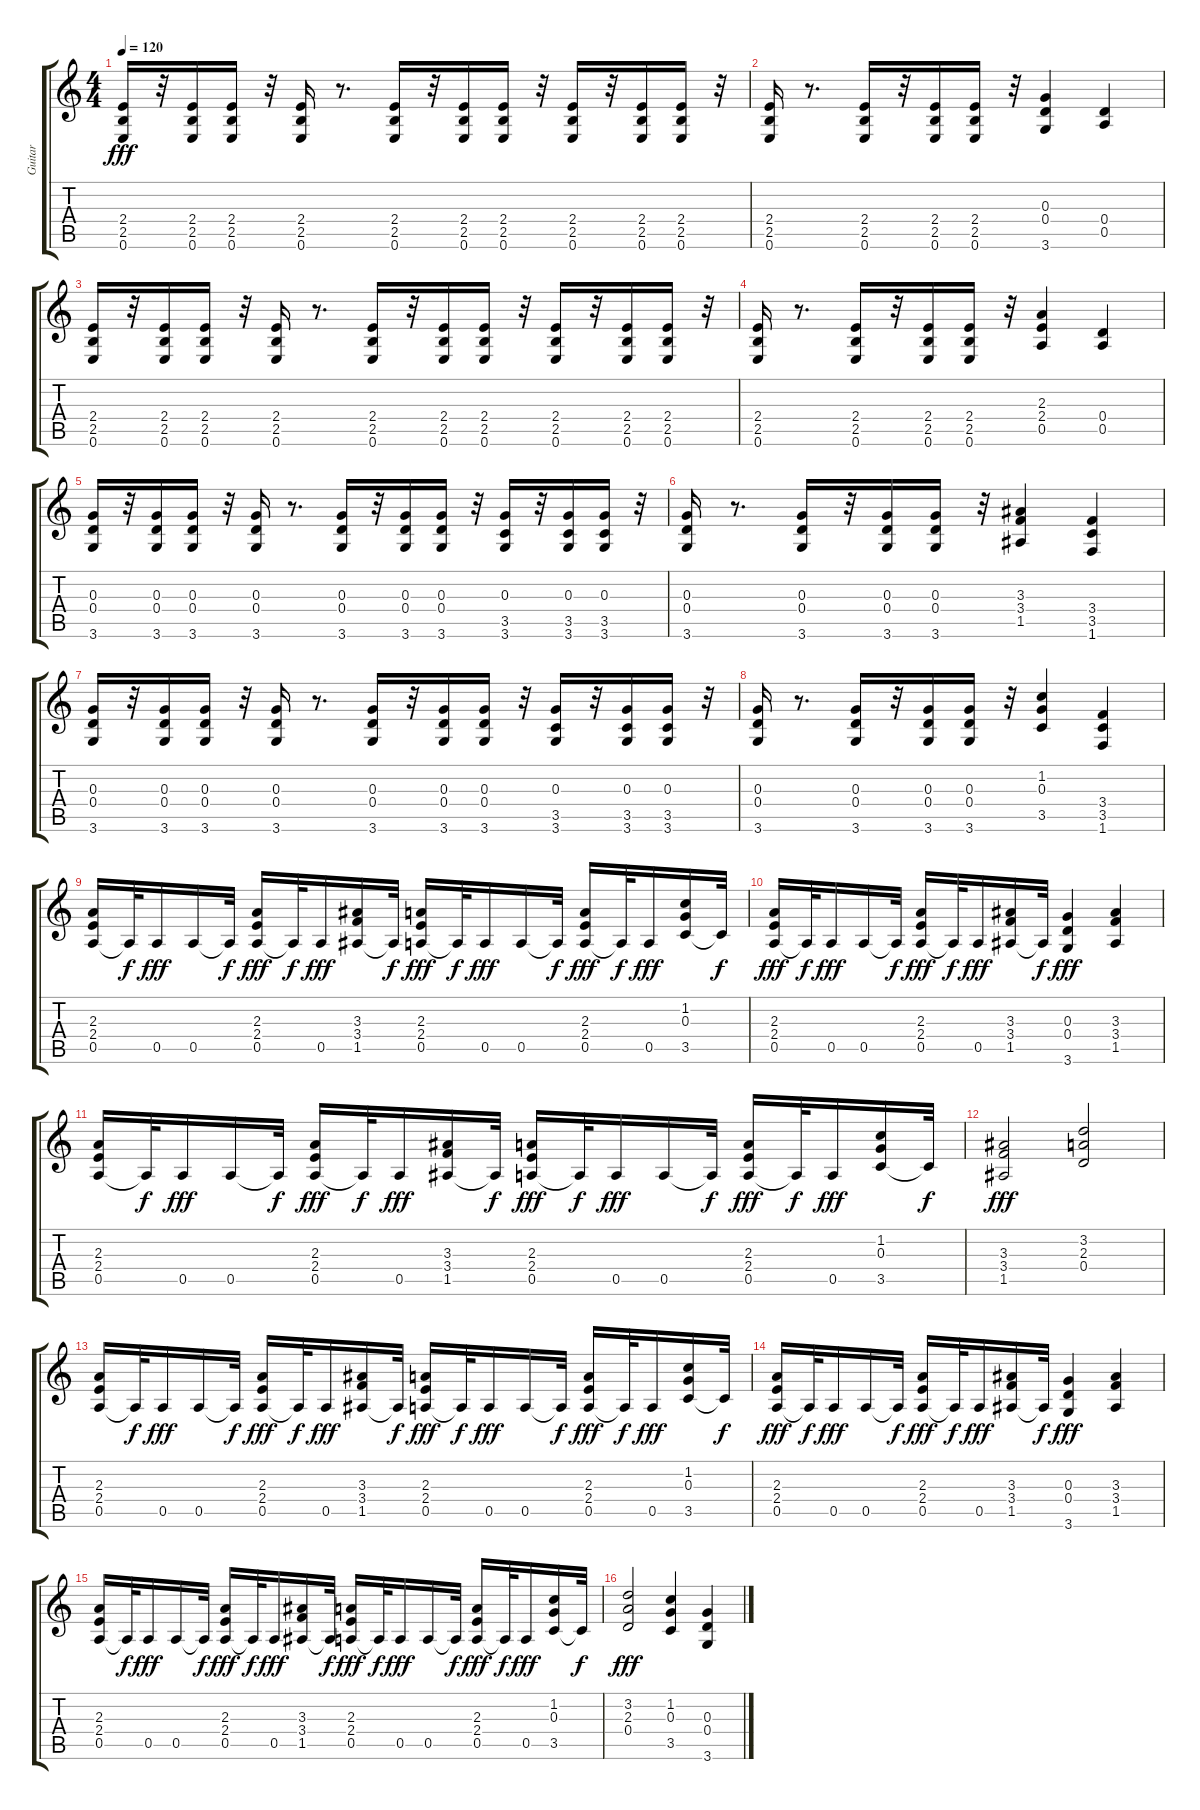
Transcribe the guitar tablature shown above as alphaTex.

\track ("Guitar" "Guitar") {instrument distortionguitar}
\staff {score tabs}
\tuning (E4 B3 G3 D3 A2 E2) {hide}
\ts (4 4)
\tempo 120
\clef g2
\ks c
(2.4 2.5 0.6).16{dy fff} r.32 (2.4 2.5 0.6).16 (2.4 2.5 0.6).16 r.32 (2.4 2.5 0.6).16 r.8{d} (2.4 2.5 0.6).16 r.32 (2.4 2.5 0.6).16 (2.4 2.5 0.6).16 r.32 (2.4 2.5 0.6).16 r.32 (2.4 2.5 0.6).16 (2.4 2.5 0.6).16 r.32 |
(2.4 2.5 0.6).16 r.8{d} (2.4 2.5 0.6).16 r.32 (2.4 2.5 0.6).16 (2.4 2.5 0.6).16 r.32 (0.3 0.4 3.6).4 (0.4 0.5).4 |
(2.4 2.5 0.6).16 r.32 (2.4 2.5 0.6).16 (2.4 2.5 0.6).16 r.32 (2.4 2.5 0.6).16 r.8{d} (2.4 2.5 0.6).16 r.32 (2.4 2.5 0.6).16 (2.4 2.5 0.6).16 r.32 (2.4 2.5 0.6).16 r.32 (2.4 2.5 0.6).16 (2.4 2.5 0.6).16 r.32 |
(2.4 2.5 0.6).16 r.8{d} (2.4 2.5 0.6).16 r.32 (2.4 2.5 0.6).16 (2.4 2.5 0.6).16 r.32 (2.3 2.4 0.5).4 (0.4 0.5).4 |
(0.3 0.4 3.6).16 r.32 (0.3 0.4 3.6).16 (0.3 0.4 3.6).16 r.32 (0.3 0.4 3.6).16 r.8{d} (0.3 0.4 3.6).16 r.32 (0.3 0.4 3.6).16 (0.3 0.4 3.6).16 r.32 (0.3 3.5 3.6).16 r.32 (0.3 3.5 3.6).16 (0.3 3.5 3.6).16 r.32 |
(0.3 0.4 3.6).16 r.8{d} (0.3 0.4 3.6).16 r.32 (0.3 0.4 3.6).16 (0.3 0.4 3.6).16 r.32 (3.3 3.4 1.5).4 (3.4 3.5 1.6).4 |
(0.3 0.4 3.6).16 r.32 (0.3 0.4 3.6).16 (0.3 0.4 3.6).16 r.32 (0.3 0.4 3.6).16 r.8{d} (0.3 0.4 3.6).16 r.32 (0.3 0.4 3.6).16 (0.3 0.4 3.6).16 r.32 (0.3 3.5 3.6).16 r.32 (0.3 3.5 3.6).16 (0.3 3.5 3.6).16 r.32 |
(0.3 0.4 3.6).16 r.8{d} (0.3 0.4 3.6).16 r.32 (0.3 0.4 3.6).16 (0.3 0.4 3.6).16 r.32 (1.2 0.3 3.5).4 (3.4 3.5 1.6).4 |
(2.3 2.4 0.5).16 0.5{t}.32{dy f} 0.5.16{dy fff} 0.5.16 0.5{t}.32{dy f} (2.3 2.4 0.5).16{dy fff} 0.5{t}.32{dy f} 0.5.16{dy fff} (3.3 3.4 1.5).16 1.5{t}.32{dy f} (2.3 2.4 0.5).16{dy fff} 0.5{t}.32{dy f} 0.5.16{dy fff} 0.5.16 0.5{t}.32{dy f} (2.3 2.4 0.5).16{dy fff} 0.5{t}.32{dy f} 0.5.16{dy fff} (1.2 0.3 3.5).16 3.5{t}.32{dy f} |
(2.3 2.4 0.5).16{dy fff} 0.5{t}.32{dy f} 0.5.16{dy fff} 0.5.16 0.5{t}.32{dy f} (2.3 2.4 0.5).16{dy fff} 0.5{t}.32{dy f} 0.5.16{dy fff} (3.3 3.4 1.5).16 1.5{t}.32{dy f} (0.3 0.4 3.6).4{dy fff} (3.3 3.4 1.5).4 |
(2.3 2.4 0.5).16 0.5{t}.32{dy f} 0.5.16{dy fff} 0.5.16 0.5{t}.32{dy f} (2.3 2.4 0.5).16{dy fff} 0.5{t}.32{dy f} 0.5.16{dy fff} (3.3 3.4 1.5).16 1.5{t}.32{dy f} (2.3 2.4 0.5).16{dy fff} 0.5{t}.32{dy f} 0.5.16{dy fff} 0.5.16 0.5{t}.32{dy f} (2.3 2.4 0.5).16{dy fff} 0.5{t}.32{dy f} 0.5.16{dy fff} (1.2 0.3 3.5).16 3.5{t}.32{dy f} |
(3.3 3.4 1.5).2{dy fff} (3.2 2.3 0.4).2 |
(2.3 2.4 0.5).16 0.5{t}.32{dy f} 0.5.16{dy fff} 0.5.16 0.5{t}.32{dy f} (2.3 2.4 0.5).16{dy fff} 0.5{t}.32{dy f} 0.5.16{dy fff} (3.3 3.4 1.5).16 1.5{t}.32{dy f} (2.3 2.4 0.5).16{dy fff} 0.5{t}.32{dy f} 0.5.16{dy fff} 0.5.16 0.5{t}.32{dy f} (2.3 2.4 0.5).16{dy fff} 0.5{t}.32{dy f} 0.5.16{dy fff} (1.2 0.3 3.5).16 3.5{t}.32{dy f} |
(2.3 2.4 0.5).16{dy fff} 0.5{t}.32{dy f} 0.5.16{dy fff} 0.5.16 0.5{t}.32{dy f} (2.3 2.4 0.5).16{dy fff} 0.5{t}.32{dy f} 0.5.16{dy fff} (3.3 3.4 1.5).16 1.5{t}.32{dy f} (0.3 0.4 3.6).4{dy fff} (3.3 3.4 1.5).4 |
(2.3 2.4 0.5).16 0.5{t}.32{dy f} 0.5.16{dy fff} 0.5.16 0.5{t}.32{dy f} (2.3 2.4 0.5).16{dy fff} 0.5{t}.32{dy f} 0.5.16{dy fff} (3.3 3.4 1.5).16 1.5{t}.32{dy f} (2.3 2.4 0.5).16{dy fff} 0.5{t}.32{dy f} 0.5.16{dy fff} 0.5.16 0.5{t}.32{dy f} (2.3 2.4 0.5).16{dy fff} 0.5{t}.32{dy f} 0.5.16{dy fff} (1.2 0.3 3.5).16 3.5{t}.32{dy f} |
(3.2 2.3 0.4).2{dy fff} (1.2 0.3 3.5).4 (0.3 0.4 3.6).4
